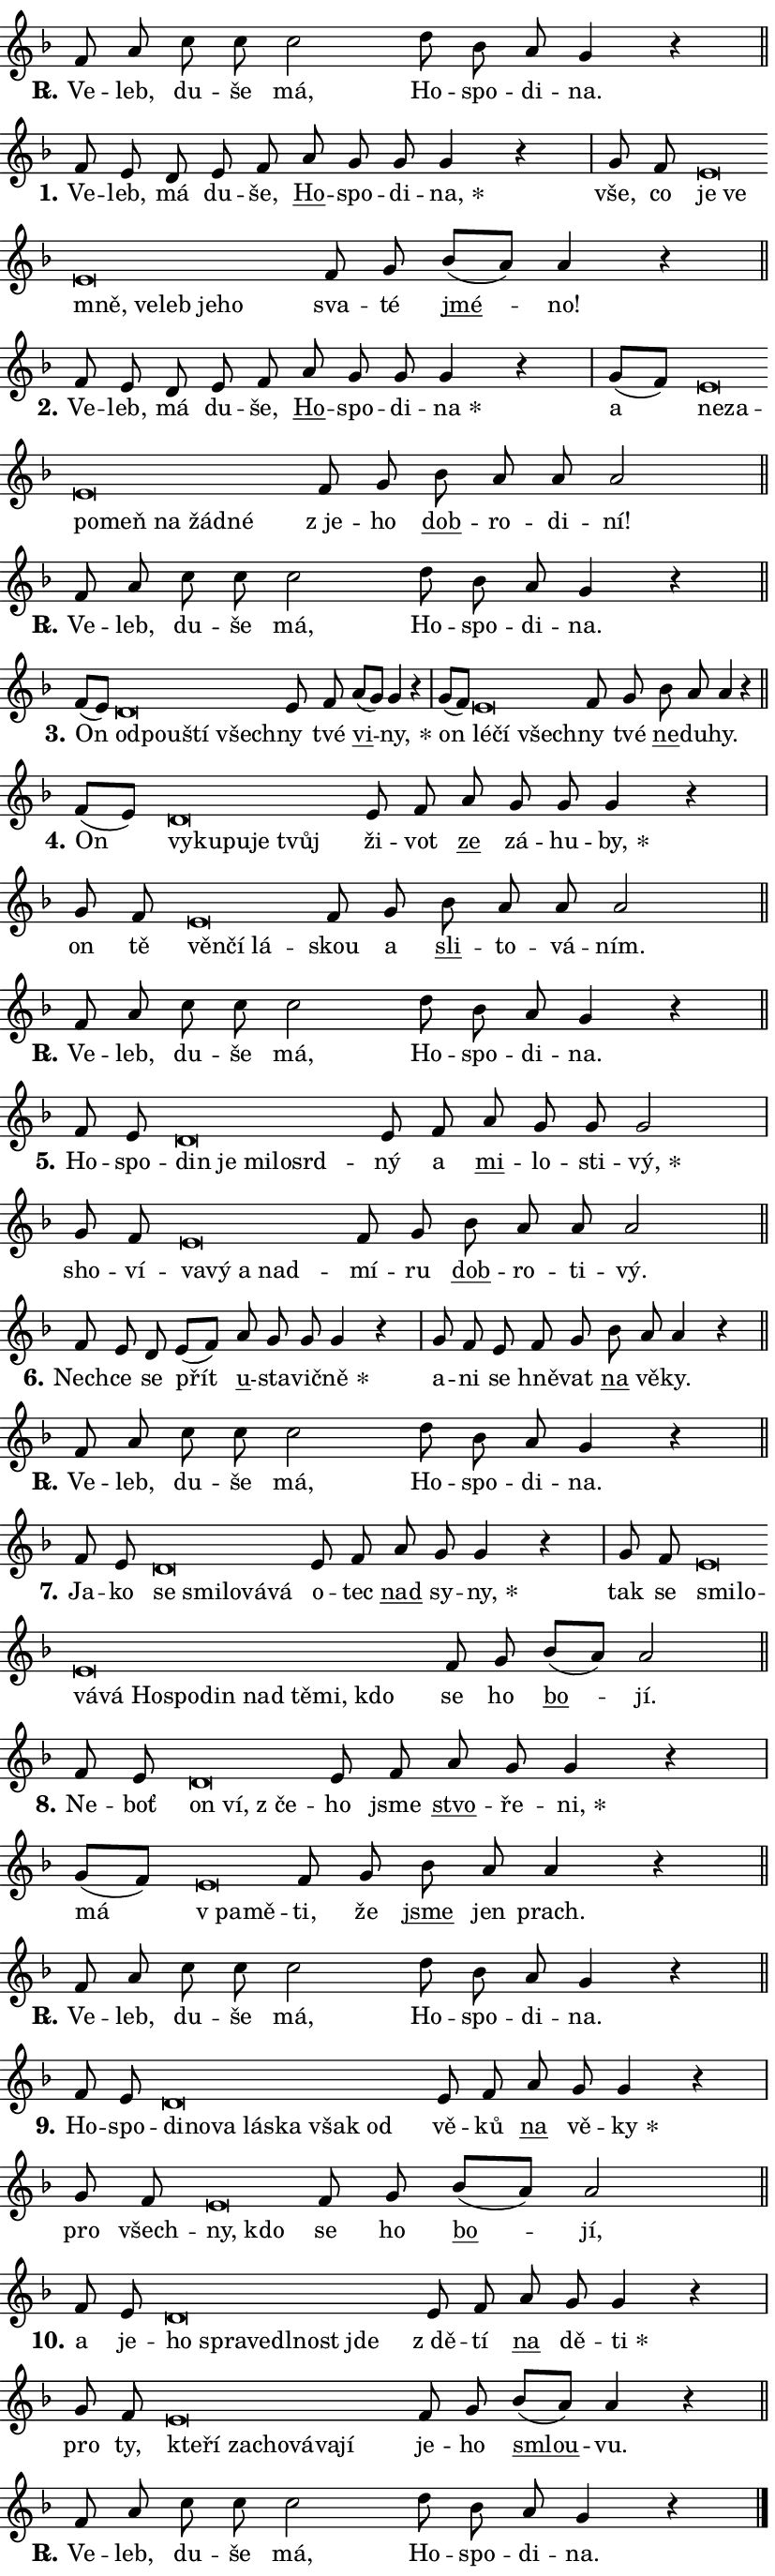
\version "2.24.0"
\header { tagline = "" }
\paper {
  indent = 0\cm
  top-margin = 0\cm
  right-margin = 0.13\cm % to fit lyric hyphens
  bottom-margin = 0\cm
  left-margin = 0\cm
  paper-width = 14\cm
  page-breaking = #ly:one-page-breaking
  system-system-spacing.basic-distance = #11
  score-system-spacing.basic-distance = #11
  ragged-last = ##f
}


%% Author: Thomas Morley
%% https://lists.gnu.org/archive/html/lilypond-user/2020-05/msg00002.html
#(define (line-position grob)
"Returns position of @var[grob} in current system:
   @code{'start}, if at first time-step
   @code{'end}, if at last time-step
   @code{'middle} otherwise
"
  (let* ((col (ly:item-get-column grob))
         (ln (ly:grob-object col 'left-neighbor))
         (rn (ly:grob-object col 'right-neighbor))
         (col-to-check-left (if (ly:grob? ln) ln col))
         (col-to-check-right (if (ly:grob? rn) rn col))
         (break-dir-left
           (and
             (ly:grob-property col-to-check-left 'non-musical #f)
             (ly:item-break-dir col-to-check-left)))
         (break-dir-right
           (and
             (ly:grob-property col-to-check-right 'non-musical #f)
             (ly:item-break-dir col-to-check-right))))
        (cond ((eqv? 1 break-dir-left) 'start)
              ((eqv? -1 break-dir-right) 'end)
              (else 'middle))))

#(define (tranparent-at-line-position vctor)
  (lambda (grob)
  "Relying on @code{line-position} select the relevant enry from @var{vctor}.
Used to determine transparency,"
    (case (line-position grob)
      ((end) (not (vector-ref vctor 0)))
      ((middle) (not (vector-ref vctor 1)))
      ((start) (not (vector-ref vctor 2))))))

noteHeadBreakVisibility =
#(define-music-function (break-visibility)(vector?)
"Makes @code{NoteHead}s transparent relying on @var{break-visibility}"
#{
  \override NoteHead.transparent =
    #(tranparent-at-line-position break-visibility)
#})

#(define delete-ledgers-for-transparent-note-heads
  (lambda (grob)
    "Reads whether a @code{NoteHead} is transparent.
If so this @code{NoteHead} is removed from @code{'note-heads} from
@var{grob}, which is supposed to be @code{LedgerLineSpanner}.
As a result ledgers are not printed for this @code{NoteHead}"
    (let* ((nhds-array (ly:grob-object grob 'note-heads))
           (nhds-list
             (if (ly:grob-array? nhds-array)
                 (ly:grob-array->list nhds-array)
                 '()))
           ;; Relies on the transparent-property being done before
           ;; Staff.LedgerLineSpanner.after-line-breaking is executed.
           ;; This is fragile ...
           (to-keep
             (remove
               (lambda (nhd)
                 (ly:grob-property nhd 'transparent #f))
               nhds-list)))
      ;; TODO find a better method to iterate over grob-arrays, similiar
      ;; to filter/remove etc for lists
      ;; For now rebuilt from scratch
      (set! (ly:grob-object grob 'note-heads)  '())
      (for-each
        (lambda (nhd)
          (ly:pointer-group-interface::add-grob grob 'note-heads nhd))
        to-keep))))

squashNotes = {
  \override NoteHead.X-extent = #'(-0.2 . 0.2)
  \override NoteHead.Y-extent = #'(-0.75 . 0)
  \override NoteHead.stencil =
    #(lambda (grob)
       (let ((pos (ly:grob-property grob 'staff-position)))
         (begin
           (if (< pos -7) (display "ERROR: Lower brevis then expected\n") (display ""))
           (if (<= pos -6) ly:text-interface::print ly:note-head::print))))
}
unSquashNotes = {
  \revert NoteHead.X-extent
  \revert NoteHead.Y-extent
  \revert NoteHead.stencil
}

hideNotes = \noteHeadBreakVisibility #begin-of-line-visible
unHideNotes = \noteHeadBreakVisibility #all-visible

% work-around for resetting accidentals
% https://lilypond.org/doc/v2.23/Documentation/notation/displaying-rhythms#unmetered-music
cadenzaMeasure = {
  \cadenzaOff
  \partial 1024 s1024
  \cadenzaOn
}

#(define-markup-command (accent layout props text) (markup?)
  "Underline accented syllable"
  (interpret-markup layout props
    #{\markup \override #'(offset . 4.3) \underline { #text }#}))

responsum = \markup \concat {
  "R" \hspace #-1.05 \path #0.1 #'((moveto 0 0.07) (lineto 0.9 0.8)) \hspace #0.05 "."
}

spaceSize = #0.6828661417322834 % exact space size for TeX Gyre Schola

\layout {
  \context {
    \Staff
    \remove "Time_signature_engraver"
    \override LedgerLineSpanner.after-line-breaking = #delete-ledgers-for-transparent-note-heads
  }
  \context {
    \Lyrics {
      \override LyricSpace.minimum-distance = \spaceSize
      \override LyricText.font-name = #"TeX Gyre Schola"
      \override LyricText.font-size = 1
      \override StanzaNumber.font-name = #"TeX Gyre Schola Bold"
      \override StanzaNumber.font-size = 1
    }
  }
  \context {
    \Score 
    \override NoteHead.text =
      #(lambda (grob) 
        (let ((pos (ly:grob-property grob 'staff-position)))
          #{\markup {
            \combine
              \halign #-0.55 \raise #(if (= pos -6) 0 0.5) \override #'(thickness . 2) \draw-line #'(3.2 . 0)
              \musicglyph "noteheads.sM1"
          }#}))
  }
}

% magnetic-lyrics.ily
%
%   written by
%     Jean Abou Samra <jean@abou-samra.fr>
%     Werner Lemberg <wl@gnu.org>
%
%   adapted by
%     Jiri Hon <jiri.hon@gmail.com>
%
% Version 2022-Apr-15

% https://www.mail-archive.com/lilypond-user@gnu.org/msg149350.html

#(define (Left_hyphen_pointer_engraver context)
   "Collect syllable-hyphen-syllable occurrences in lyrics and store
them in properties.  This engraver only looks to the left.  For
example, if the lyrics input is @code{foo -- bar}, it does the
following.

@itemize @bullet
@item
Set the @code{text} property of the @code{LyricHyphen} grob between
@q{foo} and @q{bar} to @code{foo}.

@item
Set the @code{left-hyphen} property of the @code{LyricText} grob with
text @q{foo} to the @code{LyricHyphen} grob between @q{foo} and
@q{bar}.
@end itemize

Use this auxiliary engraver in combination with the
@code{lyric-@/text::@/apply-@/magnetic-@/offset!} hook."
   (let ((hyphen #f)
         (text #f))
     (make-engraver
      (acknowledgers
       ((lyric-syllable-interface engraver grob source-engraver)
        (set! text grob)))
      (end-acknowledgers
       ((lyric-hyphen-interface engraver grob source-engraver)
        ;(when (not (grob::has-interface grob 'lyric-space-interface))
          (set! hyphen grob)));)
      ((stop-translation-timestep engraver)
       (when (and text hyphen)
         (ly:grob-set-object! text 'left-hyphen hyphen))
       (set! text #f)
       (set! hyphen #f)))))

#(define (lyric-text::apply-magnetic-offset! grob)
   "If the space between two syllables is less than the value in
property @code{LyricText@/.details@/.squash-threshold}, move the right
syllable to the left so that it gets concatenated with the left
syllable.

Use this function as a hook for
@code{LyricText@/.after-@/line-@/breaking} if the
@code{Left_@/hyphen_@/pointer_@/engraver} is active."
   (let ((hyphen (ly:grob-object grob 'left-hyphen #f)))
     (when hyphen
       (let ((left-text (ly:spanner-bound hyphen LEFT)))
         (when (grob::has-interface left-text 'lyric-syllable-interface)
           (let* ((common (ly:grob-common-refpoint grob left-text X))
                  (this-x-ext (ly:grob-extent grob common X))
                  (left-x-ext
                   (begin
                     ;; Trigger magnetism for left-text.
                     (ly:grob-property left-text 'after-line-breaking)
                     (ly:grob-extent left-text common X)))
                  ;; `delta` is the gap width between two syllables.
                  (delta (- (interval-start this-x-ext)
                            (interval-end left-x-ext)))
                  (details (ly:grob-property grob 'details))
                  (threshold (assoc-get 'squash-threshold details 0.2)))
             (when (< delta threshold)
               (let* (;; We have to manipulate the input text so that
                      ;; ligatures crossing syllable boundaries are not
                      ;; disabled.  For languages based on the Latin
                      ;; script this is essentially a beautification.
                      ;; However, for non-Western scripts it can be a
                      ;; necessity.
                      (lt (ly:grob-property left-text 'text))
                      (rt (ly:grob-property grob 'text))
                      (is-space (grob::has-interface hyphen 'lyric-space-interface))
                      (space (if is-space " " ""))
                      (extra-delta (if is-space spaceSize 0))
                      ;; Append new syllable.
                      (ltrt-space (if (and (string? lt) (string? rt))
                                (string-append lt space rt)
                                (make-concat-markup (list lt space rt))))
                      ;; Right-align `ltrt` to the right side.
                      (ltrt-space-markup (grob-interpret-markup
                               grob
                               (make-translate-markup
                                (cons (interval-length this-x-ext) 0)
                                (make-right-align-markup ltrt-space)))))
                 (begin
                   ;; Don't print `left-text`.
                   (ly:grob-set-property! left-text 'stencil #f)
                   ;; Set text and stencil (which holds all collected
                   ;; syllables so far) and shift it to the left.
                   (ly:grob-set-property! grob 'text ltrt-space)
                   (ly:grob-set-property! grob 'stencil ltrt-space-markup)
                   (ly:grob-translate-axis! grob (- (- delta extra-delta)) X))))))))))


#(define (lyric-hyphen::displace-bounds-first grob)
   ;; Make very sure this callback isn't triggered too early.
   (let ((left (ly:spanner-bound grob LEFT))
         (right (ly:spanner-bound grob RIGHT)))
     (ly:grob-property left 'after-line-breaking)
     (ly:grob-property right 'after-line-breaking)
     (ly:lyric-hyphen::print grob)))

squashThreshold = #0.4

\layout {
  \context {
    \Lyrics
    \consists #Left_hyphen_pointer_engraver
    \override LyricText.after-line-breaking =
      #lyric-text::apply-magnetic-offset!
    \override LyricHyphen.stencil = #lyric-hyphen::displace-bounds-first
    \override LyricText.details.squash-threshold = \squashThreshold
    \override LyricHyphen.minimum-distance = 0
    \override LyricHyphen.minimum-length = \squashThreshold
  }
}

squashText = \override LyricText.details.squash-threshold = 9999
unSquashText = \override LyricText.details.squash-threshold = \squashThreshold

leftText = \override LyricText.self-alignment-X = #LEFT
unLeftText = \revert LyricText.self-alignment-X

starOffset = #(lambda (grob) 
                (let ((x_offset (ly:self-alignment-interface::aligned-on-x-parent grob)))
                  (if (= x_offset 0) 0 (+ x_offset 1.2))))

star = #(define-music-function (syllable)(string?)
"Append star separator at the end of a syllable"
#{
  \once \override LyricText.X-offset = #starOffset
  \lyricmode { \markup {
    #syllable
    \override #'((font-name . "TeX Gyre Schola Bold")) \hspace #0.2 \lower #0.65 \larger "*"
  } }
#})

starAccent = #(define-music-function (syllable)(string?)
"Append star separator at the end of a syllable and make accent"
#{
  \once \override LyricText.X-offset = #starOffset
  \lyricmode { \markup {
    \accent #syllable
    \override #'((font-name . "TeX Gyre Schola Bold")) \hspace #0.2 \lower #0.65 \larger "*"
  } }
#})

breath = #(define-music-function (syllable)(string?)
"Append breathing indicator at the end of a syllable"
#{
  \lyricmode { \markup { #syllable "+" } }
#})

optionalBreath = #(define-music-function (syllable)(string?)
"Append optional breathing indicator at the end of a syllable"
#{
  \lyricmode { \markup { #syllable "(+)" } }
#})


\score {
    <<
        \new Voice = "melody" { \cadenzaOn \key f \major \relative { f'8 a c c c2 \bar "" d8 bes a g4 r \cadenzaMeasure \bar "||" \break } }
        \new Lyrics \lyricsto "melody" { \lyricmode { \set stanza = \responsum
Ve -- leb, du -- še má, Ho -- spo -- di -- na. } }
    >>
    \layout {}
}

\score {
    <<
        \new Voice = "melody" { \cadenzaOn \key f \major \relative { f'8 e d8 e8 f \bar "" a g g g4 r \cadenzaMeasure \bar "|" g8 f \bar "" \squashNotes e\breve*1/16 \hideNotes \breve*1/16 \bar "" \breve*1/16 \bar "" \breve*1/16 \bar "" \breve*1/16 \bar "" \breve*1/16 \breve*1/16 \bar "" \unHideNotes \unSquashNotes f8 g \bar "" bes[( a)] a4 r \cadenzaMeasure \bar "||" \break } }
        \new Lyrics \lyricsto "melody" { \lyricmode { \set stanza = "1."
Ve -- leb, má du -- še, \markup \accent Ho -- spo -- di -- \star na, vše, co \leftText je \squashText ve mně, ve -- leb je -- ho \unLeftText \unSquashText sva -- té \markup \accent jmé -- no! } }
    >>
    \layout {}
}

\score {
    <<
        \new Voice = "melody" { \cadenzaOn \key f \major \relative { f'8 e d8 e8 f \bar "" a g g g4 r \cadenzaMeasure \bar "|" g8[( f)] \bar "" \squashNotes e\breve*1/16 \hideNotes \breve*1/16 \bar "" \breve*1/16 \bar "" \breve*1/16 \bar "" \breve*1/16 \bar "" \breve*1/16 \breve*1/16 \bar "" \unHideNotes \unSquashNotes f8 g \bar "" bes a a a2 \cadenzaMeasure \bar "||" \break } }
        \new Lyrics \lyricsto "melody" { \lyricmode { \set stanza = "2."
Ve -- leb, má du -- še, \markup \accent Ho -- spo -- di -- \star na a \leftText ne -- \squashText za -- po -- meň na žád -- né \unLeftText \unSquashText "z je" -- ho \markup \accent dob -- ro -- di -- ní! } }
    >>
    \layout {}
}

\score {
    <<
        \new Voice = "melody" { \cadenzaOn \key f \major \relative { f'8 a c c c2 \bar "" d8 bes a g4 r \cadenzaMeasure \bar "||" \break } }
        \new Lyrics \lyricsto "melody" { \lyricmode { \set stanza = \responsum
Ve -- leb, du -- še má, Ho -- spo -- di -- na. } }
    >>
    \layout {}
}

\score {
    <<
        \new Voice = "melody" { \cadenzaOn \key f \major \relative { f'8[( e)] \bar "" \squashNotes d\breve*1/16 \hideNotes \breve*1/16 \bar "" \breve*1/16 \breve*1/16 \bar "" \unHideNotes \unSquashNotes e8 f \bar "" a[( g)] g4 r \cadenzaMeasure \bar "|" g8[( f)] \bar "" \squashNotes e\breve*1/16 \hideNotes \breve*1/16 \breve*1/16 \bar "" \unHideNotes \unSquashNotes f8 g \bar "" bes a a4 r \cadenzaMeasure \bar "||" \break } }
        \new Lyrics \lyricsto "melody" { \lyricmode { \set stanza = "3."
On \leftText od -- \squashText pou -- ští všech -- \unLeftText \unSquashText ny tvé \markup \accent vi -- \star ny, on \leftText lé -- \squashText čí všech -- \unLeftText \unSquashText ny tvé \markup \accent ne -- du -- hy. } }
    >>
    \layout {}
}

\score {
    <<
        \new Voice = "melody" { \cadenzaOn \key f \major \relative { f'8[( e)] \bar "" \squashNotes d\breve*1/16 \hideNotes \breve*1/16 \bar "" \breve*1/16 \bar "" \breve*1/16 \breve*1/16 \bar "" \unHideNotes \unSquashNotes e8 f \bar "" a g g g4 r \cadenzaMeasure \bar "|" g8 f \bar "" \squashNotes e\breve*1/16 \hideNotes \breve*1/16 \breve*1/16 \bar "" \unHideNotes \unSquashNotes f8 g \bar "" bes a a a2 \cadenzaMeasure \bar "||" \break } }
        \new Lyrics \lyricsto "melody" { \lyricmode { \set stanza = "4."
On \leftText vy -- \squashText ku -- pu -- je tvůj \unLeftText \unSquashText ži -- vot \markup \accent ze zá -- hu -- \star by, on tě \leftText věn -- \squashText čí lá -- \unLeftText \unSquashText skou a \markup \accent sli -- to -- vá -- ním. } }
    >>
    \layout {}
}

\score {
    <<
        \new Voice = "melody" { \cadenzaOn \key f \major \relative { f'8 a c c c2 \bar "" d8 bes a g4 r \cadenzaMeasure \bar "||" \break } }
        \new Lyrics \lyricsto "melody" { \lyricmode { \set stanza = \responsum
Ve -- leb, du -- še má, Ho -- spo -- di -- na. } }
    >>
    \layout {}
}

\score {
    <<
        \new Voice = "melody" { \cadenzaOn \key f \major \relative { f'8 e \bar "" \squashNotes d\breve*1/16 \hideNotes \breve*1/16 \bar "" \breve*1/16 \bar "" \breve*1/16 \breve*1/16 \bar "" \unHideNotes \unSquashNotes e8 f \bar "" a g g g2 \cadenzaMeasure \bar "|" g8 f \bar "" \squashNotes e\breve*1/16 \hideNotes \breve*1/16 \bar "" \breve*1/16 \breve*1/16 \bar "" \unHideNotes \unSquashNotes f8 g \bar "" bes a a a2 \cadenzaMeasure \bar "||" \break } }
        \new Lyrics \lyricsto "melody" { \lyricmode { \set stanza = "5."
Ho -- spo -- \leftText din \squashText je mi -- lo -- srd -- \unLeftText \unSquashText ný a \markup \accent mi -- lo -- sti -- \star vý, sho -- ví -- \leftText va -- \squashText vý a nad -- \unLeftText \unSquashText mí -- ru \markup \accent dob -- ro -- ti -- vý. } }
    >>
    \layout {}
}

\score {
    <<
        \new Voice = "melody" { \cadenzaOn \key f \major \relative { f'8 e d8 e8[( f)] \bar "" a g g g4 r \cadenzaMeasure \bar "|" g8 f e8 f8 g \bar "" bes a a4 r \cadenzaMeasure \bar "||" \break } }
        \new Lyrics \lyricsto "melody" { \lyricmode { \set stanza = "6."
Nech -- ce se přít \markup \accent u -- sta -- vič -- \star ně a -- ni se hně -- vat \markup \accent na vě -- ky. } }
    >>
    \layout {}
}

\score {
    <<
        \new Voice = "melody" { \cadenzaOn \key f \major \relative { f'8 a c c c2 \bar "" d8 bes a g4 r \cadenzaMeasure \bar "||" \break } }
        \new Lyrics \lyricsto "melody" { \lyricmode { \set stanza = \responsum
Ve -- leb, du -- še má, Ho -- spo -- di -- na. } }
    >>
    \layout {}
}

\score {
    <<
        \new Voice = "melody" { \cadenzaOn \key f \major \relative { f'8 e \bar "" \squashNotes d\breve*1/16 \hideNotes \breve*1/16 \bar "" \breve*1/16 \bar "" \breve*1/16 \breve*1/16 \bar "" \unHideNotes \unSquashNotes e8 f \bar "" a g g4 r \cadenzaMeasure \bar "|" g8 f \bar "" \squashNotes e\breve*1/16 \hideNotes \breve*1/16 \bar "" \breve*1/16 \bar "" \breve*1/16 \bar "" \breve*1/16 \bar "" \breve*1/16 \bar "" \breve*1/16 \bar "" \breve*1/16 \bar "" \breve*1/16 \bar "" \breve*1/16 \breve*1/16 \bar "" \unHideNotes \unSquashNotes f8 g \bar "" bes[( a)] a2 \cadenzaMeasure \bar "||" \break } }
        \new Lyrics \lyricsto "melody" { \lyricmode { \set stanza = "7."
Ja -- ko \leftText se \squashText smi -- lo -- vá -- vá \unLeftText \unSquashText o -- tec \markup \accent nad sy -- \star ny, tak se \leftText smi -- \squashText lo -- vá -- vá Ho -- spo -- din nad tě -- mi, kdo \unLeftText \unSquashText se ho \markup \accent bo -- jí. } }
    >>
    \layout {}
}

\score {
    <<
        \new Voice = "melody" { \cadenzaOn \key f \major \relative { f'8 e \bar "" \squashNotes d\breve*1/16 \hideNotes \breve*1/16 \breve*1/16 \bar "" \unHideNotes \unSquashNotes e8 f \bar "" a g g4 r \cadenzaMeasure \bar "|" g8[( f)] \bar "" \squashNotes e\breve*1/16 \hideNotes \breve*1/16 \bar "" \unHideNotes \unSquashNotes f8 g \bar "" bes a a4 r \cadenzaMeasure \bar "||" \break } }
        \new Lyrics \lyricsto "melody" { \lyricmode { \set stanza = "8."
Ne -- boť \leftText on \squashText ví, "z če" -- \unLeftText \unSquashText ho jsme \markup \accent stvo -- ře -- \star ni, má \leftText "v pa" -- \squashText mě -- \unLeftText \unSquashText ti, že \markup \accent jsme jen prach. } }
    >>
    \layout {}
}

\score {
    <<
        \new Voice = "melody" { \cadenzaOn \key f \major \relative { f'8 a c c c2 \bar "" d8 bes a g4 r \cadenzaMeasure \bar "||" \break } }
        \new Lyrics \lyricsto "melody" { \lyricmode { \set stanza = \responsum
Ve -- leb, du -- še má, Ho -- spo -- di -- na. } }
    >>
    \layout {}
}

\score {
    <<
        \new Voice = "melody" { \cadenzaOn \key f \major \relative { f'8 e \bar "" \squashNotes d\breve*1/16 \hideNotes \breve*1/16 \bar "" \breve*1/16 \bar "" \breve*1/16 \bar "" \breve*1/16 \bar "" \breve*1/16 \breve*1/16 \bar "" \unHideNotes \unSquashNotes e8 f \bar "" a g g4 r \cadenzaMeasure \bar "|" g8 f \bar "" \squashNotes e\breve*1/16 \hideNotes \breve*1/16 \bar "" \unHideNotes \unSquashNotes f8 g \bar "" bes[( a)] a2 \cadenzaMeasure \bar "||" \break } }
        \new Lyrics \lyricsto "melody" { \lyricmode { \set stanza = "9."
Ho -- spo -- \leftText di -- \squashText no -- va lá -- ska však od \unLeftText \unSquashText vě -- ků \markup \accent na vě -- \star ky pro všech -- \leftText ny, \squashText kdo \unLeftText \unSquashText se ho \markup \accent bo -- jí, } }
    >>
    \layout {}
}

\score {
    <<
        \new Voice = "melody" { \cadenzaOn \key f \major \relative { f'8 e \bar "" \squashNotes d\breve*1/16 \hideNotes \breve*1/16 \bar "" \breve*1/16 \bar "" \breve*1/16 \bar "" \breve*1/16 \breve*1/16 \bar "" \unHideNotes \unSquashNotes e8 f \bar "" a g g4 r \cadenzaMeasure \bar "|" g8 f \bar "" \squashNotes e\breve*1/16 \hideNotes \breve*1/16 \bar "" \breve*1/16 \bar "" \breve*1/16 \bar "" \breve*1/16 \bar "" \breve*1/16 \breve*1/16 \bar "" \unHideNotes \unSquashNotes f8 g \bar "" bes[( a)] a4 r \cadenzaMeasure \bar "||" \break } }
        \new Lyrics \lyricsto "melody" { \lyricmode { \set stanza = "10."
a je -- \leftText ho \squashText spra -- ve -- dl -- nost jde \unLeftText \unSquashText "z dě" -- tí \markup \accent na dě -- \star ti pro ty, \leftText kte -- \squashText ří za -- cho -- vá -- va -- jí \unLeftText \unSquashText je -- ho \markup \accent smlou -- vu. } }
    >>
    \layout {}
}

\score {
    <<
        \new Voice = "melody" { \cadenzaOn \key f \major \relative { f'8 a c c c2 \bar "" d8 bes a g4 r \cadenzaMeasure \bar "||" \break } \bar "|." }
        \new Lyrics \lyricsto "melody" { \lyricmode { \set stanza = \responsum
Ve -- leb, du -- še má, Ho -- spo -- di -- na. } }
    >>
    \layout {}
}
